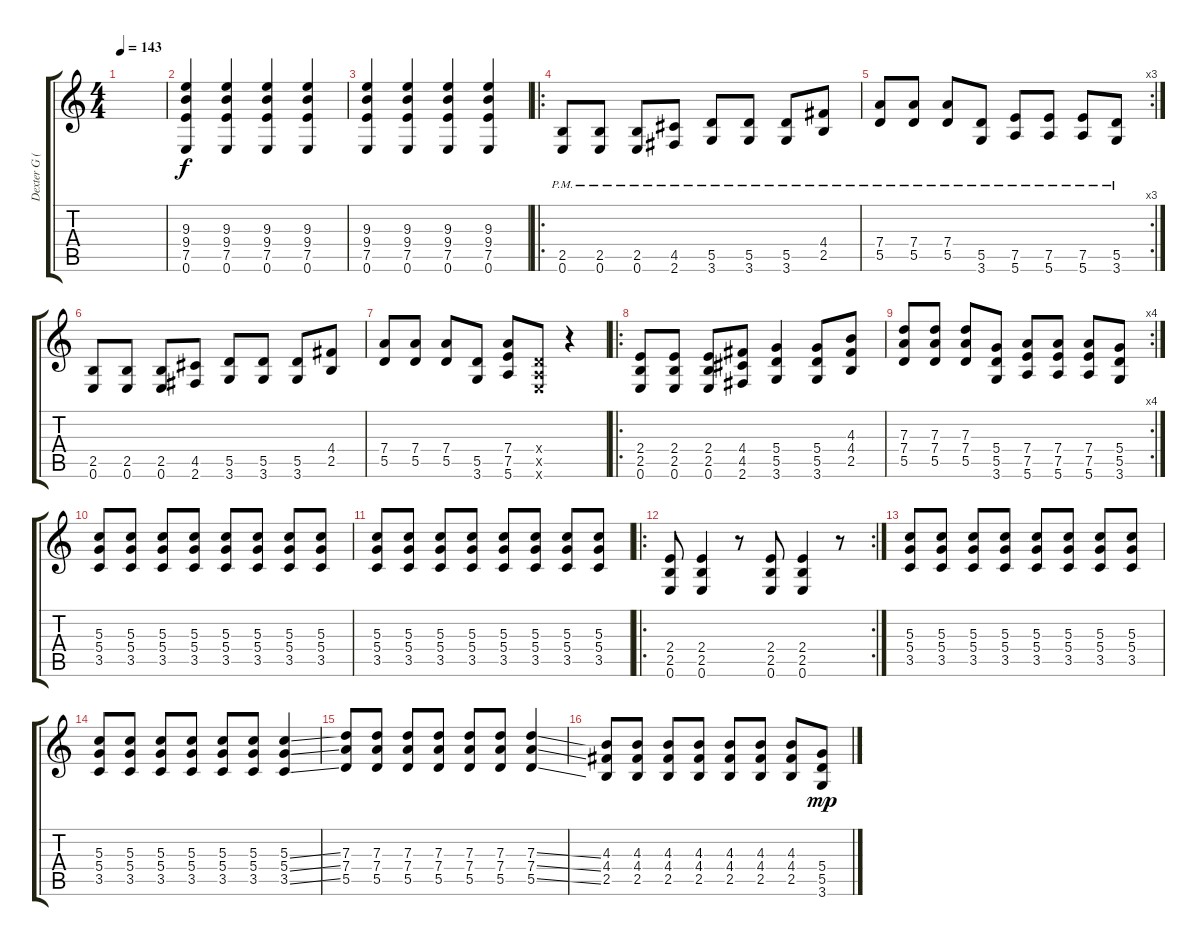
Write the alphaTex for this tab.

\track ("Dexter G (rhythm)" "Dexter G (") {instrument overdrivenguitar}
\staff {score tabs}
\tuning (E4 B3 G3 D3 A2 E2) {hide}
\ts (4 4)
\tempo 143
\clef g2
\ks c
|
(9.3 9.4 7.5 0.6).4 (9.3 9.4 7.5 0.6).4 (9.3 9.4 7.5 0.6).4 (9.3 9.4 7.5 0.6).4 |
(9.3 9.4 7.5 0.6).4 (9.3 9.4 7.5 0.6).4 (9.3 9.4 7.5 0.6).4 (9.3 9.4 7.5 0.6).4 |
\ro
(2.5{pm} 0.6{pm}).8 (2.5{pm} 0.6{pm}).8 (2.5{pm} 0.6{pm}).8 (4.5{pm} 2.6{pm}).8 (5.5{pm} 3.6{pm}).8 (5.5{pm} 3.6{pm}).8 (5.5{pm} 3.6{pm}).8 (4.4{pm} 2.5{pm}).8 |
\rc 3
(7.4{pm} 5.5{pm}).8 (7.4{pm} 5.5{pm}).8 (7.4{pm} 5.5{pm}).8 (5.5{pm} 3.6{pm}).8 (7.5{pm} 5.6{pm}).8 (7.5{pm} 5.6{pm}).8 (7.5{pm} 5.6{pm}).8 (5.5{pm} 3.6{pm}).8 |
(2.5 0.6).8 (2.5 0.6).8 (2.5 0.6).8 (4.5 2.6).8 (5.5 3.6).8 (5.5 3.6).8 (5.5 3.6).8 (4.4 2.5).8 |
(7.4 5.5).8 (7.4 5.5).8 (7.4 5.5).8 (5.5 3.6).8 (7.4 7.5 5.6).8 (0.4{x} 0.5{x} 0.6{x}).8 r.4 |
\ro
(2.4 2.5 0.6).8 (2.4 2.5 0.6).8 (2.4 2.5 0.6).8 (4.4 4.5 2.6).8 (5.4 5.5 3.6).4 (5.4 5.5 3.6).8 (4.3 4.4 2.5).8 |
\rc 4
(7.3 7.4 5.5).8 (7.3 7.4 5.5).8 (7.3 7.4 5.5).8 (5.4 5.5 3.6).8 (7.4 7.5 5.6).8 (7.4 7.5 5.6).8 (7.4 7.5 5.6).8 (5.4 5.5 3.6).8 |
(5.3 5.4 3.5).8 (5.3 5.4 3.5).8 (5.3 5.4 3.5).8 (5.3 5.4 3.5).8 (5.3 5.4 3.5).8 (5.3 5.4 3.5).8 (5.3 5.4 3.5).8 (5.3 5.4 3.5).8 |
(5.3 5.4 3.5).8 (5.3 5.4 3.5).8 (5.3 5.4 3.5).8 (5.3 5.4 3.5).8 (5.3 5.4 3.5).8 (5.3 5.4 3.5).8 (5.3 5.4 3.5).8 (5.3 5.4 3.5).8 |
\ro
\rc 2
(2.4 2.5 0.6).8 (2.4 2.5 0.6).4 r.8 (2.4 2.5 0.6).8 (2.4 2.5 0.6).4 r.8 |
(5.3 5.4 3.5).8 (5.3 5.4 3.5).8 (5.3 5.4 3.5).8 (5.3 5.4 3.5).8 (5.3 5.4 3.5).8 (5.3 5.4 3.5).8 (5.3 5.4 3.5).8 (5.3 5.4 3.5).8 |
(5.3 5.4 3.5).8 (5.3 5.4 3.5).8 (5.3 5.4 3.5).8 (5.3 5.4 3.5).8 (5.3 5.4 3.5).8 (5.3 5.4 3.5).8 (5.3{ss} 5.4{ss} 3.5{ss}).4 |
(7.3 7.4 5.5).8 (7.3 7.4 5.5).8 (7.3 7.4 5.5).8 (7.3 7.4 5.5).8 (7.3 7.4 5.5).8 (7.3 7.4 5.5).8 (7.3{ss} 7.4{ss} 5.5{ss}).4 |
(4.3 4.4 2.5).8 (4.3 4.4 2.5).8 (4.3 4.4 2.5).8 (4.3 4.4 2.5).8 (4.3 4.4 2.5).8 (4.3 4.4 2.5).8 (4.3 4.4 2.5).8 (5.4 5.5 3.6).8{dy mp}
